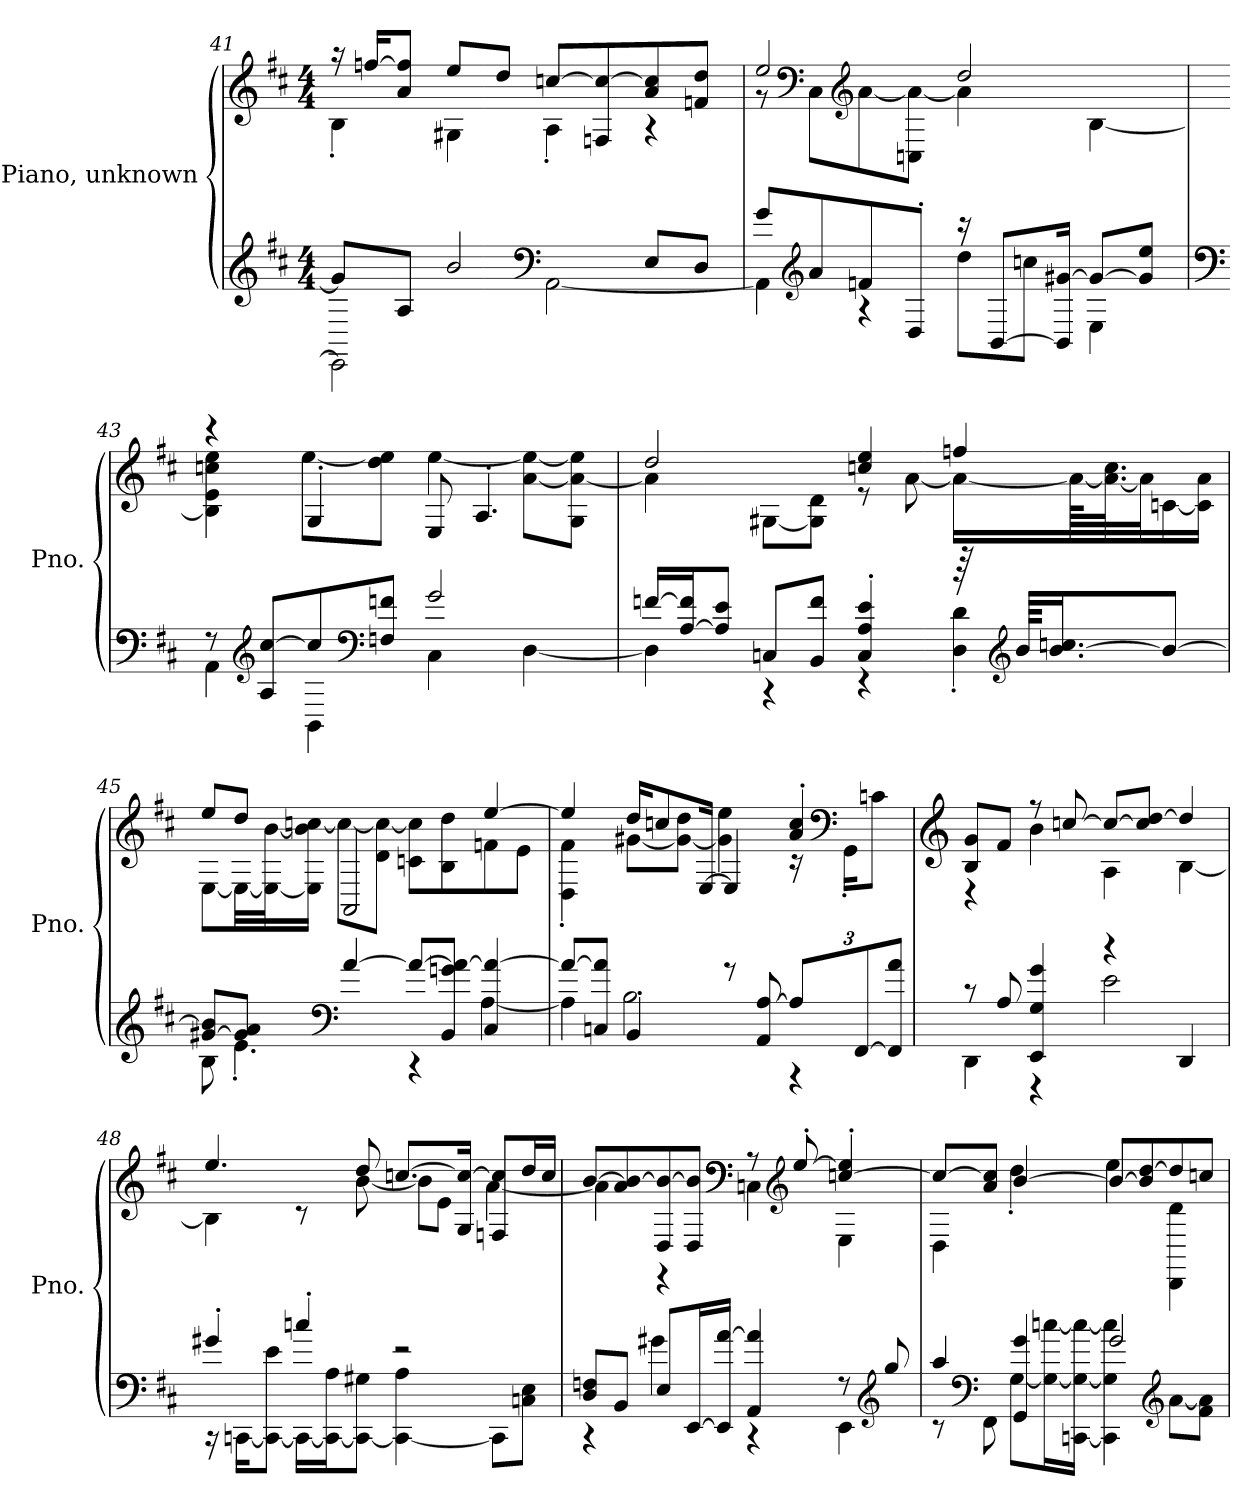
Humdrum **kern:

**kern	**kern
*part1	*part1
*staff2	*staff1
*I"Piano, unknown	*
*I'Pno.	*
!!LO:LB:g=z
*clefG2	*clefG2
*k[f#c#]	*k[f#c#]
*M4/4	*M4/4
=41	=41
*^	*^
8g#/L]	2EE\]	16r	4B'\
.	.	[16ffn/KL	.
8A/J	.	8a/ 8ff/]J	.
2b/	.	8ee/L	4G#X\
.	.	8dd/J	.
*clefF4	*	*	*
.	[2AA\	[8ccn/L	4A'\
.	.	8Fn/ 8cc/_	.
8E/L	.	8a/ 8cc/]	4r
8D/J	.	8fn/ 8dd/J	.
=42	=42	=42	=42
8g/L	4AA\]	2ee/	8r
*clefG2	*	*clefF4	*
8a/	.	.	8C#\L
*	*	*clefG2	*
8fn/	4r	.	[8a\
8D'/J	.	.	8Cn\ 8a\_J
16r	8dd\L	2dd/	4a\]
[8BB/L	.	.	.
.	8ccn\J	.	.
16BB/] [16g#X/Jk	.	.	.
8g#/L_	4E\	.	[4B\
8g#/] 8ee/J	.	.	.
!!LO:LB:g=z	!!
=43	=43	=43	=43
*clefF4	*	*	*
8r	4AA\	4r	4B\] 4e\ 4ccn\ 4ee\
*clefG2	*	*	*
8A/ [8cc#/L	.	.	.
8cc#/]	4BB\	4G'/	[8ee\L
*clefF4	*	*	*
8Fn/ 8fn/J	.	.	8dd\ 8ee\]J
2g/	4C#\	8E/	[4ee\
.	.	4.A'/	.
.	[4D\	.	[8a\ 8ee\_L
.	.	.	8G\ 8a\_ 8ee\]J
=44	=44	=44	=44
[16fn/LL	4D\]	2dd/	4a\]
[16A/ 16f/]J	.	.	.
8A/] 8e/J	.	.	.
8Cn/L	4r	.	[8G#X\L
8BB/ 8f/J	.	.	8G#\] 8d\J
4C/' 4A/' 4e/'	4r	4ccn/ 4ee/	8r
.	.	.	[8a\
64r	4D\' 4d\'	4ffn/	16a\LL_
*clefG2	*	*	*
64b/KKLL	.	.	.
[16.b/ 16.ccn/J	.	.	.
.	.	.	128a\KLL_
.	.	.	64.a\_ 64.cc\J
.	.	.	32a\J]
8b/J_	.	.	[16cn\
.	.	.	16c\] 16a\JJ
!!LO:LB:g=z	!!
=45	=45	=45	=45
[8g#X/ 8b/]L	8B\	8ee/L	[8E\L
8g#/] 8a/J	4.e'\	8dd/J	32E\LL_
.	.	.	32E\_ [32b\J
.	.	.	16E\] 16b\] [16ccn\JJ
*clefF4	*	*	*
[4a/	.	2AA/	8cc\L_
.	.	.	8d\ 8cc\_J
8a/L_	4r	.	8cn\ 8cc\]L
8BB/ 8gn/ 8a/_J	.	.	8B\ 8dd\
4C#/ 4a/_	[4A\	[4ee/	8fn\
.	.	.	8e\J
=46	=46	=46	=46
8a/L_	4A\]	4ee/]	4D\' 4f#\'
8Cn/ 8a/]J	.	.	.
4BB'/	2B\	16dd/KL	[8g#X\L
.	.	8ccn/	.
.	.	.	8g#\_ 8dd\J
.	.	[16E/Jk	.
8r	.	4E/]	4g#\] 4ee\
8AA/ [8A/	.	.	.
*Xbrackettup	*	*	*
12A/L]	4r	4a/' 4cc/'	16r
*	*	*clefF4	*
.	.	.	16GG'\KL
[12FF#/	.	.	.
.	.	.	8cn\J
12FF#/] 12a/J	.	.	.
!!LO:PB:g=z	!!
=47	=47	=47	=47
*	*	*clefG2	*
8r	4DD\	8B/ 8g/L	4r
8A/	.	8f#/J	.
4EE/ 4G/ 4g/	4r	8r	4b\
.	.	[8ccn/	.
4r	2e\	8cc/L_	4A\
.	.	8cc/] [8dd/J	.
4DD/	.	4dd/]	[4B\
=48	=48	=48	=48
4g#X'/	16r	4.ee/	4B\]
.	[16CCn\KL	.	.
.	8CC\_ 8e\J	.	.
4ccn'/	16CC\LL_	.	8r
.	16CC\_ 16A\J	.	.
.	8CC\_ 8G#X\J	8dd/	[8b\
2r	4CC\_ 4A\	[8.ccn/L	8b\L]
.	.	.	8e\J
.	.	16G/ 16cc/_Jk	.
.	8CC\L]	8Fn/ 8cc/]L	[4a\
.	8Cn\ 8E\J	16dd/L	.
.	.	16cc/JJ	.
!!LO:LB:g=z	!!
=49	=49	=49	=49
8D/ 8Fn/L	4r	[8b/L	4a\]
8BB/J	.	8a/ 8b/_	.
8E/L	4g#X\	8D/ 8b/_	4r
[16EE/L	.	8D/ 8b/]J	.
16EE/] [16a/JJ	.	.	.
*	*	*clefF4	*
4AA/ 4a/]	4r	8r	4Cn\
*	*	*clefG2	*
.	.	[8ee'/	.
8r	4EE\	[4ccn/' 4ee/]'	4E\
*clefG2	*	*	*
8gg/	.	.	.
=50	=50	=50	=50
4aa/	8r	8cc/L_	4D\
*clefF4	*	*	*
.	8FF#\	8a/ 8cc/]J	.
4GG/ 4g/	[8G\L	[4b/	4dd'\
.	16G\_ [16ccn\L	.	.
.	[16CCn\ 16G\_ 16cc\_JJ	.	.
2g/	4CC\] 4G\] 4cc\]	8b/L_	4ee\
.	.	8b/] [8dd/	.
*clefG2	*	*	*
.	[8a\L	8dd/]	4DD\ 4d\
.	8f#\ 8a\]J	8ccn/J	.
*v	*v	*	*
*	*v	*v
=	=
*-	*-
